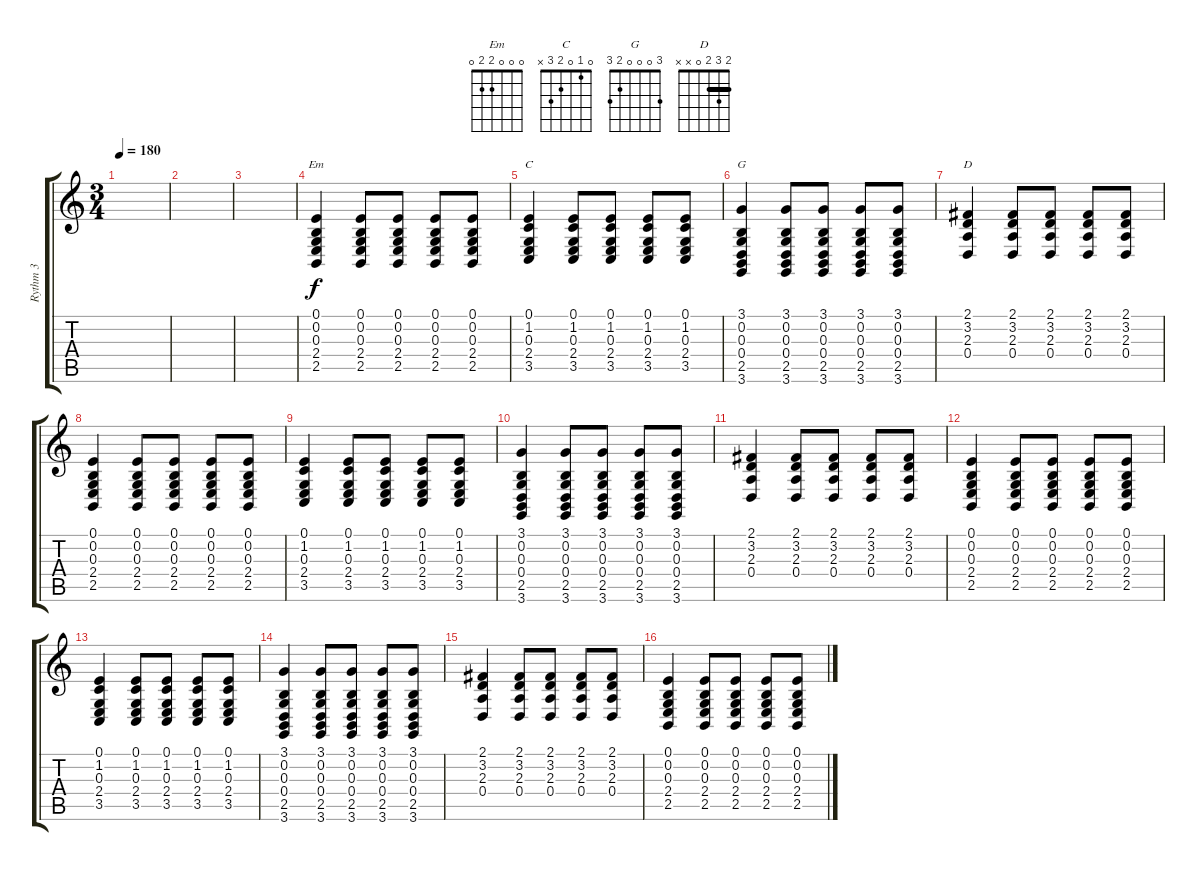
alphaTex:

\track ("Rythm 3" "Rythm 3") {instrument fx7echoes}
\staff {score tabs}
\tuning (E4 B3 G3 D3 A2 E2) {hide}
\chord ("Em" 0 0 0 2 2 0)
\chord ("C" 0 1 0 2 3 x)
\chord ("G" 3 0 0 0 2 3)
\chord ("D" 2 3 2 0 x x) {barre 2}
\ts (3 4)
\tempo 180
\clef g2
\ks c
|
|
|
(0.1 0.2 0.3 2.4 2.5).4{ch "Em"} (0.1 0.2 0.3 2.4 2.5).8 (0.1 0.2 0.3 2.4 2.5).8 (0.1 0.2 0.3 2.4 2.5).8 (0.1 0.2 0.3 2.4 2.5).8 |
(0.1 1.2 0.3 2.4 3.5).4{ch "C"} (0.1 1.2 0.3 2.4 3.5).8 (0.1 1.2 0.3 2.4 3.5).8 (0.1 1.2 0.3 2.4 3.5).8 (0.1 1.2 0.3 2.4 3.5).8 |
(3.1 0.2 0.3 0.4 2.5 3.6).4{ch "G"} (3.1 0.2 0.3 0.4 2.5 3.6).8 (3.1 0.2 0.3 0.4 2.5 3.6).8 (3.1 0.2 0.3 0.4 2.5 3.6).8 (3.1 0.2 0.3 0.4 2.5 3.6).8 |
(2.1 3.2 2.3 0.4).4{ch "D"} (2.1 3.2 2.3 0.4).8 (2.1 3.2 2.3 0.4).8 (2.1 3.2 2.3 0.4).8 (2.1 3.2 2.3 0.4).8 |
(0.1 0.2 0.3 2.4 2.5).4 (0.1 0.2 0.3 2.4 2.5).8 (0.1 0.2 0.3 2.4 2.5).8 (0.1 0.2 0.3 2.4 2.5).8 (0.1 0.2 0.3 2.4 2.5).8 |
(0.1 1.2 0.3 2.4 3.5).4 (0.1 1.2 0.3 2.4 3.5).8 (0.1 1.2 0.3 2.4 3.5).8 (0.1 1.2 0.3 2.4 3.5).8 (0.1 1.2 0.3 2.4 3.5).8 |
(3.1 0.2 0.3 0.4 2.5 3.6).4 (3.1 0.2 0.3 0.4 2.5 3.6).8 (3.1 0.2 0.3 0.4 2.5 3.6).8 (3.1 0.2 0.3 0.4 2.5 3.6).8 (3.1 0.2 0.3 0.4 2.5 3.6).8 |
(2.1 3.2 2.3 0.4).4 (2.1 3.2 2.3 0.4).8 (2.1 3.2 2.3 0.4).8 (2.1 3.2 2.3 0.4).8 (2.1 3.2 2.3 0.4).8 |
(0.1 0.2 0.3 2.4 2.5).4 (0.1 0.2 0.3 2.4 2.5).8 (0.1 0.2 0.3 2.4 2.5).8 (0.1 0.2 0.3 2.4 2.5).8 (0.1 0.2 0.3 2.4 2.5).8 |
(0.1 1.2 0.3 2.4 3.5).4 (0.1 1.2 0.3 2.4 3.5).8 (0.1 1.2 0.3 2.4 3.5).8 (0.1 1.2 0.3 2.4 3.5).8 (0.1 1.2 0.3 2.4 3.5).8 |
(3.1 0.2 0.3 0.4 2.5 3.6).4 (3.1 0.2 0.3 0.4 2.5 3.6).8 (3.1 0.2 0.3 0.4 2.5 3.6).8 (3.1 0.2 0.3 0.4 2.5 3.6).8 (3.1 0.2 0.3 0.4 2.5 3.6).8 |
(2.1 3.2 2.3 0.4).4 (2.1 3.2 2.3 0.4).8 (2.1 3.2 2.3 0.4).8 (2.1 3.2 2.3 0.4).8 (2.1 3.2 2.3 0.4).8 |
(0.1 0.2 0.3 2.4 2.5).4 (0.1 0.2 0.3 2.4 2.5).8 (0.1 0.2 0.3 2.4 2.5).8 (0.1 0.2 0.3 2.4 2.5).8 (0.1 0.2 0.3 2.4 2.5).8
